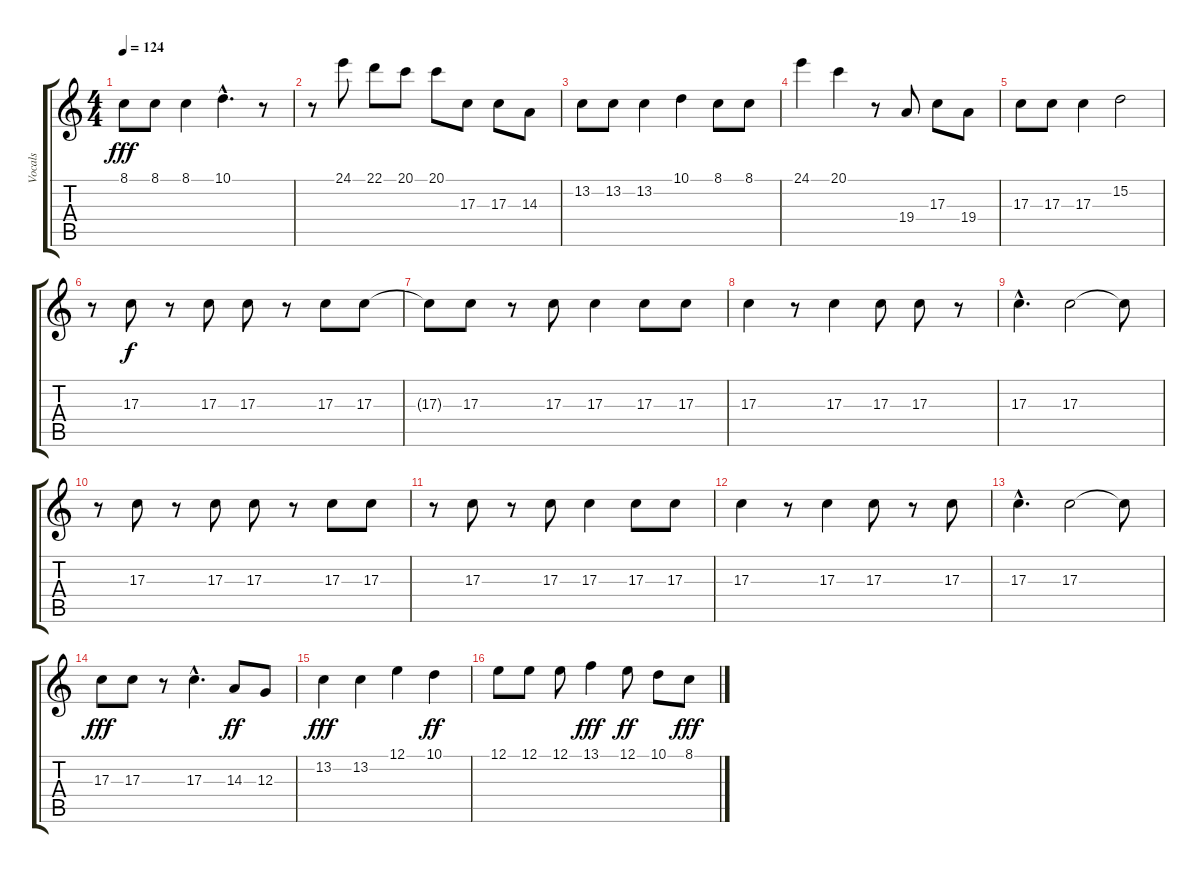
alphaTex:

\track ("Vocals" "Vocals") {instrument tenorsax}
\staff {score tabs}
\tuning (E4 B3 G3 D3 A2 E2) {hide}
\ts (4 4)
\tempo 124
\clef g2
\ks c
8.1.8{dy fff} 8.1.8 8.1.4 10.1{hac}.4{d} r.8 |
r.8 24.1.8 22.1.8 20.1.8 20.1.8 17.3.8 17.3.8 14.3.8 |
13.2.8 13.2.8 13.2.4 10.1.4 8.1.8 8.1.8 |
24.1.4 20.1.4 r.8 19.4.8 17.3.8 19.4.8 |
17.3.8 17.3.8 17.3.4 15.2.2 |
r.8 17.3.8{dy f} r.8 17.3.8 17.3.8 r.8 17.3.8 17.3.8 |
17.3{t}.8 17.3.8 r.8 17.3.8 17.3.4 17.3.8 17.3.8 |
17.3.4 r.8 17.3.4 17.3.8 17.3.8 r.8 |
17.3{hac}.4{d} 17.3.2 17.3{t}.8 |
r.8 17.3.8 r.8 17.3.8 17.3.8 r.8 17.3.8 17.3.8 |
r.8 17.3.8 r.8 17.3.8 17.3.4 17.3.8 17.3.8 |
17.3.4 r.8 17.3.4 17.3.8 r.8 17.3.8 |
17.3{hac}.4{d} 17.3.2 17.3{t}.8 |
17.3.8{dy fff} 17.3.8 r.8 17.3{hac}.4{d} 14.3.8{dy ff} 12.3.8 |
13.2.4{dy fff} 13.2.4 12.1.4 10.1.4{dy ff} |
12.1.8 12.1.8 12.1.8 13.1.4{dy fff} 12.1.8{dy ff} 10.1.8 8.1.8{dy fff}
